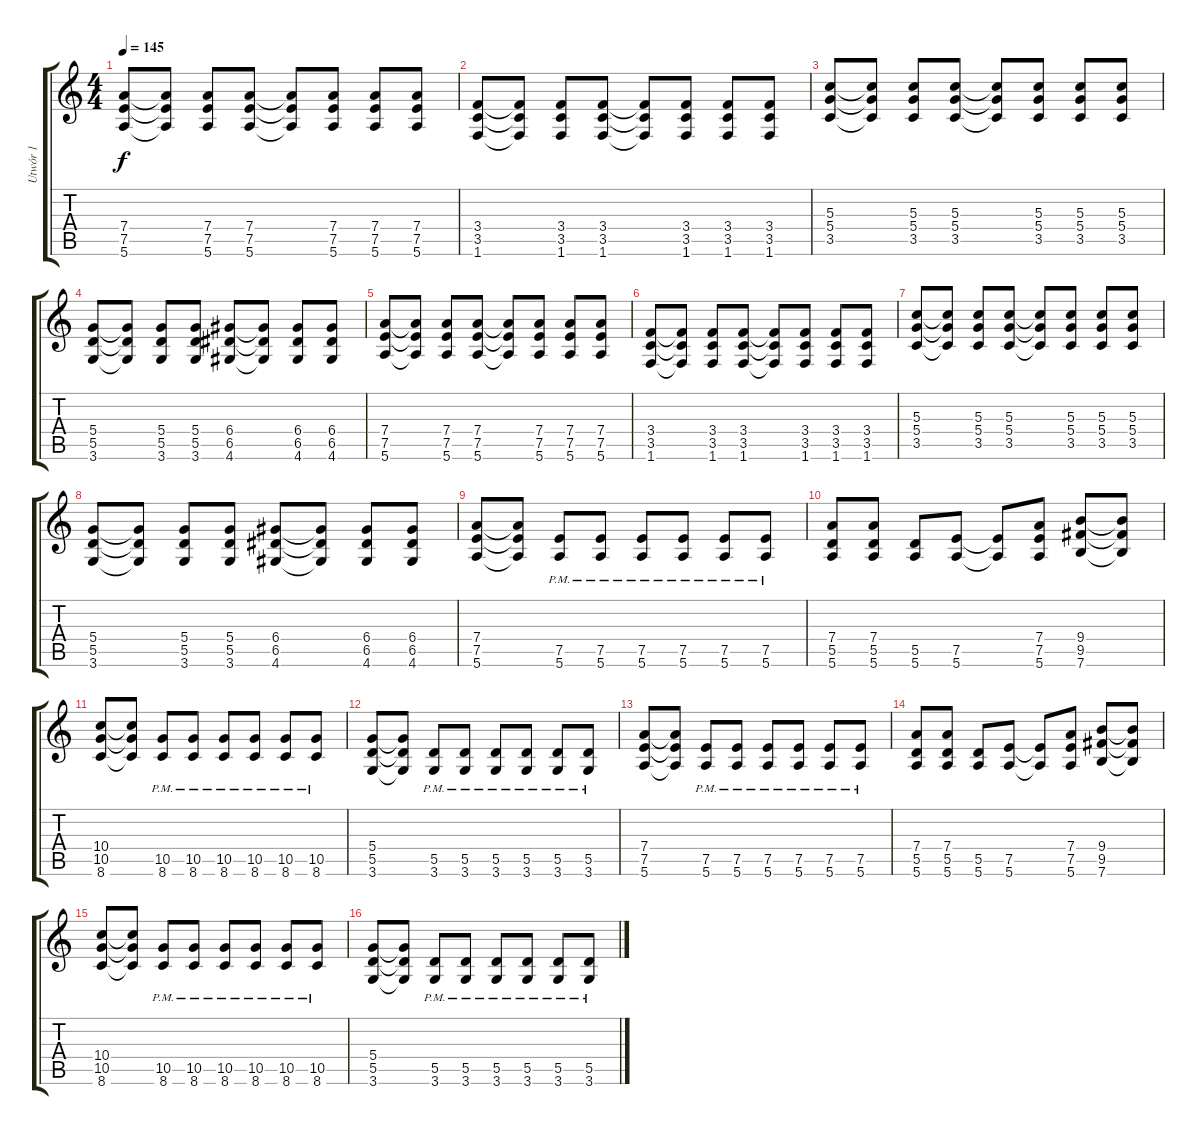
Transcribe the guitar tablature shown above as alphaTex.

\track ("Utwór 1" "Utwór 1") {instrument distortionguitar}
\staff {score tabs}
\tuning (E4 B3 G3 D3 A2 E2) {hide}
\ts (4 4)
\tempo 145
\clef g2
\ks c
(7.4 7.5 5.6).8{dy f} (7.4{t} 7.5{t} 5.6{t}).8 (7.4 7.5 5.6).8 (7.4 7.5 5.6).8 (7.4{t} 7.5{t} 5.6{t}).8 (7.4 7.5 5.6).8 (7.4 7.5 5.6).8 (7.4 7.5 5.6).8 |
(3.4 3.5 1.6).8 (3.4{t} 3.5{t} 1.6{t}).8 (3.4 3.5 1.6).8 (3.4 3.5 1.6).8 (3.4{t} 3.5{t} 1.6{t}).8 (3.4 3.5 1.6).8 (3.4 3.5 1.6).8 (3.4 3.5 1.6).8 |
(5.3 5.4 3.5).8 (5.3{t} 5.4{t} 3.5{t}).8 (5.3 5.4 3.5).8 (5.3 5.4 3.5).8 (5.3{t} 5.4{t} 3.5{t}).8 (5.3 5.4 3.5).8 (5.3 5.4 3.5).8 (5.3 5.4 3.5).8 |
(5.4 5.5 3.6).8 (5.4{t} 5.5{t} 3.6{t}).8 (5.4 5.5 3.6).8 (5.4 5.5 3.6).8 (6.4 6.5 4.6).8 (6.4{t} 6.5{t} 4.6{t}).8 (6.4 6.5 4.6).8 (6.4 6.5 4.6).8 |
(7.4 7.5 5.6).8 (7.4{t} 7.5{t} 5.6{t}).8 (7.4 7.5 5.6).8 (7.4 7.5 5.6).8 (7.4{t} 7.5{t} 5.6{t}).8 (7.4 7.5 5.6).8 (7.4 7.5 5.6).8 (7.4 7.5 5.6).8 |
(3.4 3.5 1.6).8 (3.4{t} 3.5{t} 1.6{t}).8 (3.4 3.5 1.6).8 (3.4 3.5 1.6).8 (3.4{t} 3.5{t} 1.6{t}).8 (3.4 3.5 1.6).8 (3.4 3.5 1.6).8 (3.4 3.5 1.6).8 |
(5.3 5.4 3.5).8 (5.3{t} 5.4{t} 3.5{t}).8 (5.3 5.4 3.5).8 (5.3 5.4 3.5).8 (5.3{t} 5.4{t} 3.5{t}).8 (5.3 5.4 3.5).8 (5.3 5.4 3.5).8 (5.3 5.4 3.5).8 |
(5.4 5.5 3.6).8 (5.4{t} 5.5{t} 3.6{t}).8 (5.4 5.5 3.6).8 (5.4 5.5 3.6).8 (6.4 6.5 4.6).8 (6.4{t} 6.5{t} 4.6{t}).8 (6.4 6.5 4.6).8 (6.4 6.5 4.6).8 |
(7.4 7.5 5.6).8 (7.4{t} 7.5{t} 5.6{t}).8 (7.5{pm} 5.6{pm}).8 (7.5{pm} 5.6{pm}).8 (7.5{pm} 5.6{pm}).8 (7.5{pm} 5.6{pm}).8 (7.5{pm} 5.6{pm}).8 (7.5{pm} 5.6{pm}).8 |
(7.4 5.5 5.6).8 (7.4 5.5 5.6).8 (5.5 5.6).8 (7.5 5.6).8 (7.5{t} 5.6{t}).8 (7.4 7.5 5.6).8 (9.4 9.5 7.6).8 (9.4{t} 9.5{t} 7.6{t}).8 |
(10.4 10.5 8.6).8 (10.4{t} 10.5{t} 8.6{t}).8 (10.5{pm} 8.6{pm}).8 (10.5{pm} 8.6{pm}).8 (10.5{pm} 8.6{pm}).8 (10.5{pm} 8.6{pm}).8 (10.5{pm} 8.6{pm}).8 (10.5{pm} 8.6{pm}).8 |
(5.4 5.5 3.6).8 (5.4{t} 5.5{t} 3.6{t}).8 (5.5{pm} 3.6{pm}).8 (5.5{pm} 3.6{pm}).8 (5.5{pm} 3.6{pm}).8 (5.5{pm} 3.6{pm}).8 (5.5{pm} 3.6{pm}).8 (5.5{pm} 3.6{pm}).8 |
(7.4 7.5 5.6).8 (7.4{t} 7.5{t} 5.6{t}).8 (7.5{pm} 5.6{pm}).8 (7.5{pm} 5.6{pm}).8 (7.5{pm} 5.6{pm}).8 (7.5{pm} 5.6{pm}).8 (7.5{pm} 5.6{pm}).8 (7.5{pm} 5.6{pm}).8 |
(7.4 5.5 5.6).8 (7.4 5.5 5.6).8 (5.5 5.6).8 (7.5 5.6).8 (7.5{t} 5.6{t}).8 (7.4 7.5 5.6).8 (9.4 9.5 7.6).8 (9.4{t} 9.5{t} 7.6{t}).8 |
(10.4 10.5 8.6).8 (10.4{t} 10.5{t} 8.6{t}).8 (10.5{pm} 8.6{pm}).8 (10.5{pm} 8.6{pm}).8 (10.5{pm} 8.6{pm}).8 (10.5{pm} 8.6{pm}).8 (10.5{pm} 8.6{pm}).8 (10.5{pm} 8.6{pm}).8 |
(5.4 5.5 3.6).8 (5.4{t} 5.5{t} 3.6{t}).8 (5.5{pm} 3.6{pm}).8 (5.5{pm} 3.6{pm}).8 (5.5{pm} 3.6{pm}).8 (5.5{pm} 3.6{pm}).8 (5.5{pm} 3.6{pm}).8 (5.5{pm} 3.6{pm}).8
